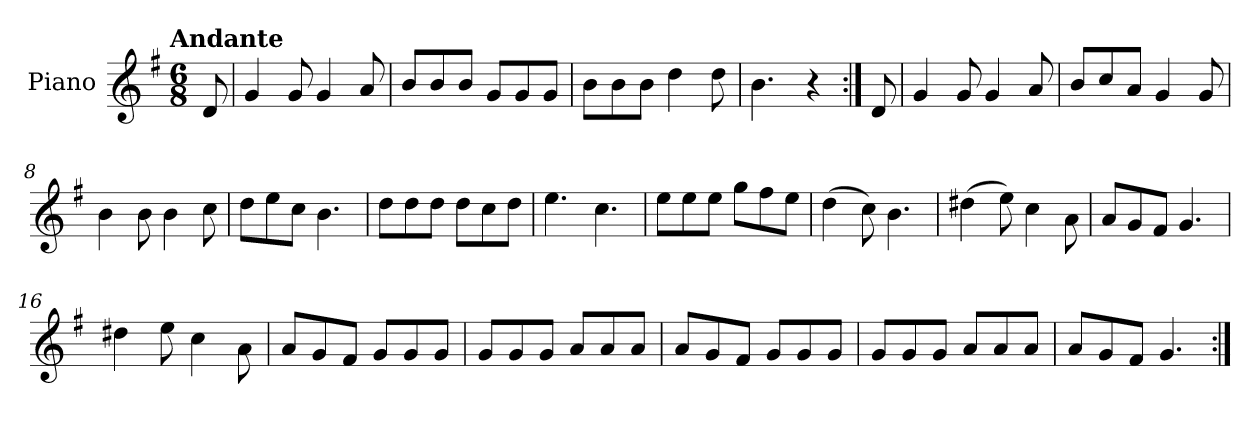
**kern
*part1
*staff1
*I"Piano
*I'Pno.
*clefG2
*k[f#]
!!LO:TX:omd:t=Andante
*M6/8
*MM92
=
8d/
=1
4g/
8g/
4g/
8a/
=2
8b/L
8b/
8b/J
8g/L
8g/
8g/J
=3
8b\L
8b\
8b\J
4dd\
8dd\
=4
4.b\
4r
=5:|!
8d/
!!LO:LB:g=z
=6
4g/
8g/
4g/
8a/
=7
8b/L
8cc/
8a/J
4g/
8g/
=8
4b\
8b\
4b\
8cc\
=9
8dd\L
8ee\
8cc\J
4.b\
=10
8dd\L
8dd\
8dd\J
8dd\L
8cc\
8dd\J
=11
4.ee\
4.cc\
!!LO:LB:g=z
=12
8ee\L
8ee\
8ee\J
8gg\L
8ff#\
8ee\J
=13
(>4dd\
8cc\)
4.b\
=14
(>4dd#X\
8ee\)
4cc\
8a\
=15
8a/L
8g/
8f#/J
4.g/
=16
4dd#X\
8ee\
4cc\
8a\
=17
8a/L
8g/
8f#/J
8g/L
8g/
8g/J
!!LO:LB:g=z
=18
8g/L
8g/
8g/J
8a/L
8a/
8a/J
=19
8a/L
8g/
8f#/J
8g/L
8g/
8g/J
=20
8g/L
8g/
8g/J
8a/L
8a/
8a/J
=21
8a/L
8g/
8f#/J
4.g/
=:|!
*-
